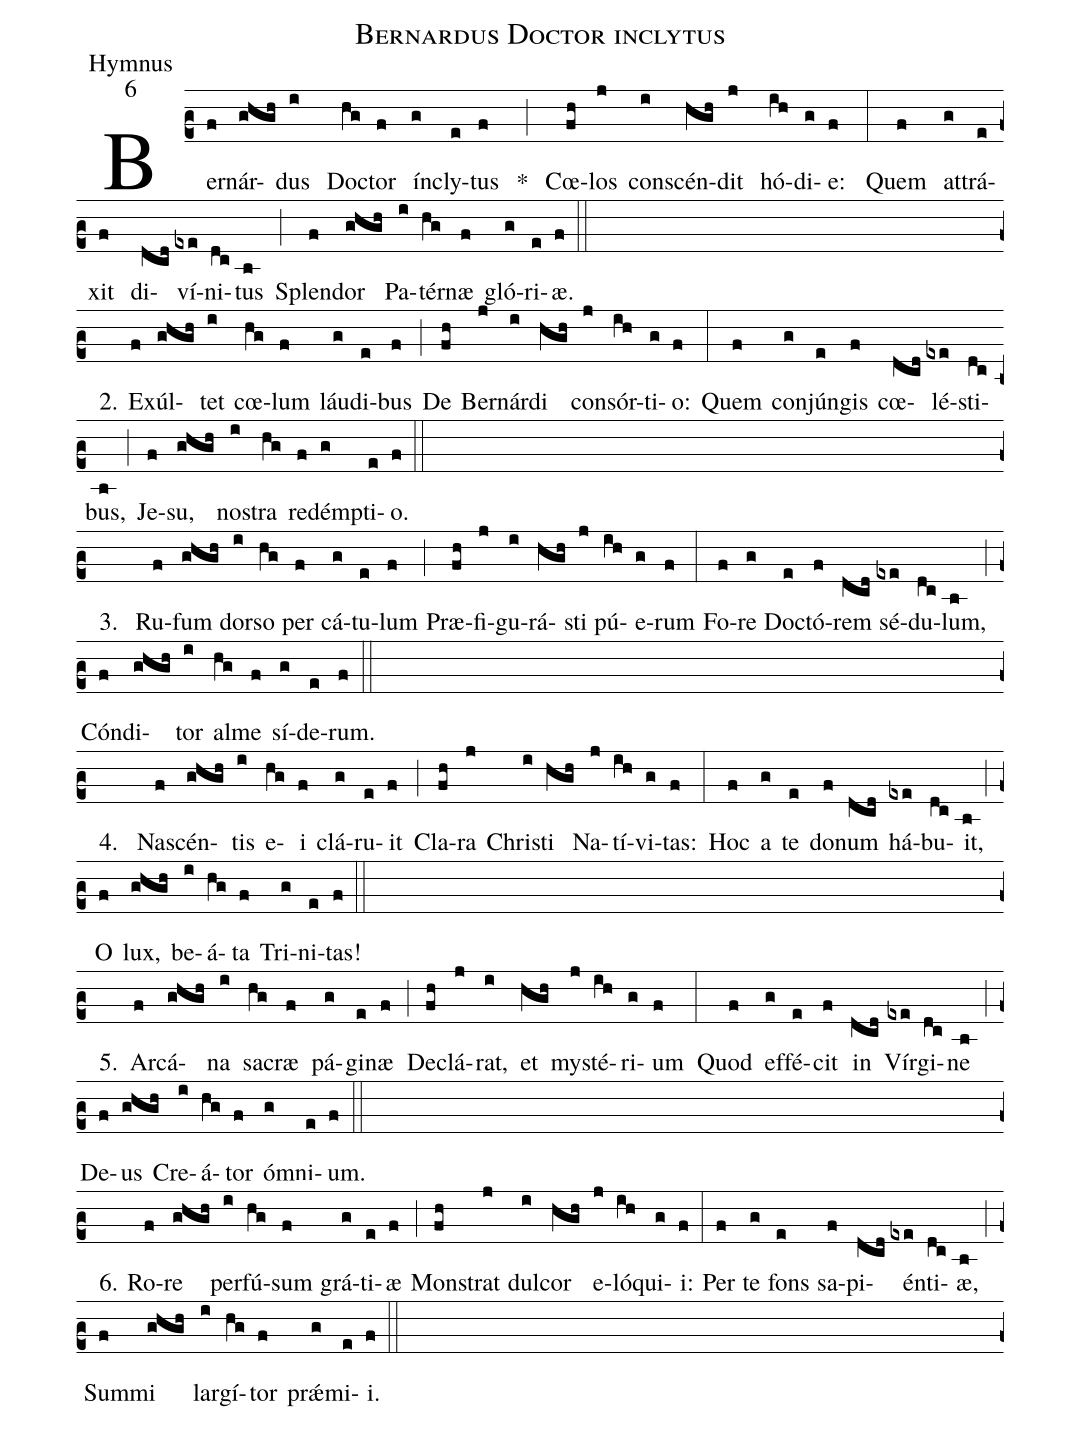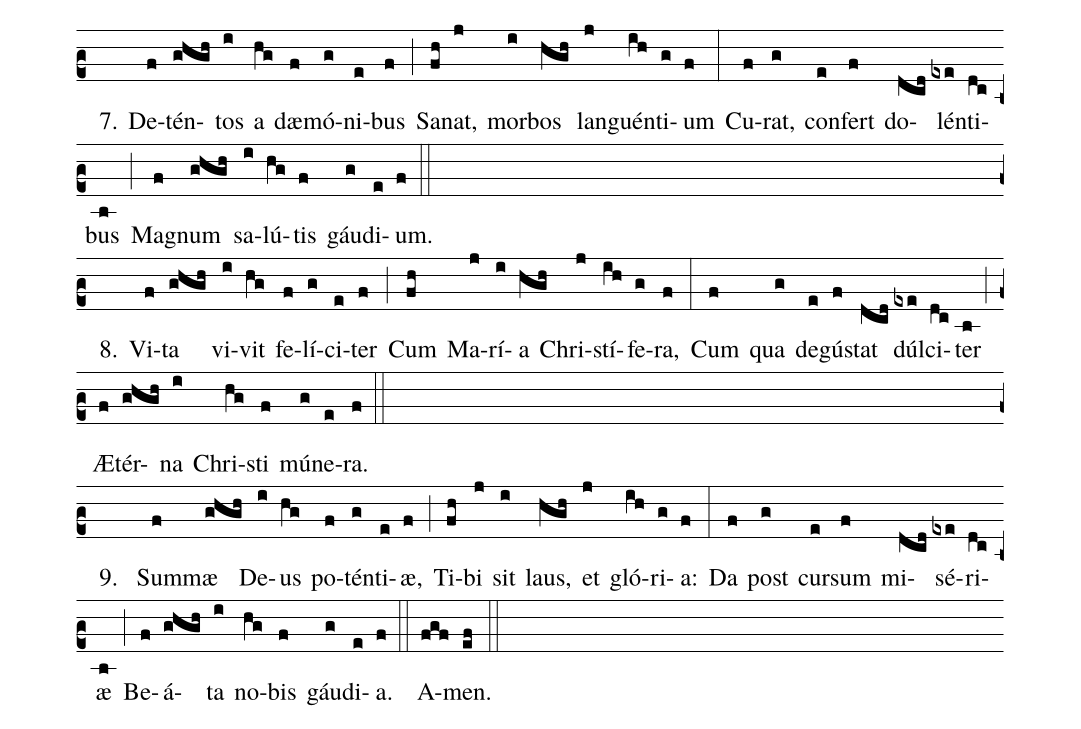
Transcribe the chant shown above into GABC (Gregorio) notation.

name:Bernardus Doctor inclytus;
office-part:Hymnus;
mode:6;
%%
(c2) Ber(f)nár(ghgh)dus (i) Do(hg)ctor (f) ín(g)cly(e)tus (f) * (;)
Cœ(fh)los(j) con(i)scén(hgh)dit (j) hó(ih)di(g)e: (f) (:)
Quem (f) at(g)trá(e)xit (f) di(dcd)ví(exe)ni(dc)tus(b) (;)
Splen(f)dor (ghgh) Pa(i)tér(hg)næ(f) gló(g)ri(e)æ. (f) (::Z)

2.() E(f)xúl(ghgh)tet(i) cœ(hg)lum(f) láu(g)di(e)bus(f) (;)
De(fh) Ber(j)nár(i)di(hgh) con(j)sór(ih)ti(g)o:(f) (:)
Quem(f) con(g)jún(e)gis(f) cœ(dcd)lé(exe)sti(dc)bus,(b) (;)
Je(f)su,(ghgh) no(i)stra(hg) re(f)dém(g)pti(e)o.(f)  (::Z)

3. () Ru(f)fum(ghgh) dor(i)so(hg) per(f) cá(g)tu(e)lum(f) (;)
Præ(fh)fi(j)gu(i)rá(hgh)sti(j) pú(ih)e(g)rum(f) (:)
Fo(f)re(g) Do(e)ctó(f)rem(dcd) sé(exe)du(dc)lum,(b) (;)
Cón(f)di(ghgh)tor(i) al(hg)me(f) sí(g)de(e)rum.(f) (::Z)

4. () Na(f)scén(ghgh)tis(i) e(hg)i(f) clá(g)ru(e)it(f) (;)
Cla(fh)ra(j) Chri(i)sti(hgh) Na(j)tí(ih)vi(g)tas:(f) (:)
Hoc(f) a(g) te(e) do(f)num(dcd) há(exe)bu(dc)it,(b) (;)
O(f) lux,(ghgh) be(i)á(hg)ta(f) Tri(g)ni(e)tas!(f)  (::Z)

5.() Ar(f)cá(ghgh)na(i) sa(hg)cræ(f) pá(g)gi(e)næ(f) (;)
De(fh)clá(j)rat,(i) et(hgh) my(j)sté(ih)ri(g)um(f) (:)
Quod(f) ef(g)fé(e)cit(f) in(dcd) Vír(exe)gi(dc)ne(b) (;)
De(f)us(ghgh) Cre(i)á(hg)tor(f) óm(g)ni(e)um.(f)  (::Z)

6.() Ro(f)re(ghgh) per(i)fú(hg)sum(f) grá(g)ti(e)æ(f) (;)
Mon(fh)strat(j) dul(i)cor(hgh) e(j)ló(ih)qui(g)i:(f) (:)
Per(f) te(g) fons(e) sa(f)pi(dcd)én(exe)ti(dc)æ,(b) (;)
Sum(f)mi(ghgh) lar(i)gí(hg)tor(f) prǽ(g)mi(e)i.(f)  (::Z)

7.() De(f)tén(ghgh)tos(i) a(hg) dæ(f)mó(g)ni(e)bus(f) (;)
Sa(fh)nat,(j) mor(i)bos(hgh) lan(j)guén(ih)ti(g)um(f) (:)
Cu(f)rat,(g) con(e)fert(f) do(dcd)lén(exe)ti(dc)bus(b) (;)
Ma(f)gnum(ghgh) sa(i)lú(hg)tis(f) gáu(g)di(e)um.(f)  (::Z)

8.() Vi(f)ta(ghgh) vi(i)vit(hg) fe(f)lí(g)ci(e)ter(f) (;)
Cum(fh) Ma(j)rí(i)a(hgh) Chri(j)stí(ih)fe(g)ra,(f) (:)
Cum(f) qua(g) de(e)gú(f)stat(dcd) dúl(exe)ci(dc)ter(b) (;)
Æ(f)tér(ghgh)na(i) Chri(hg)sti(f) mú(g)ne(e)ra.(f)  (::Z)

9. () Sum(f)mæ(ghgh) De(i)us(hg) po(f)tén(g)ti(e)æ,(f) (;)
Ti(fh)bi(j) sit(i) laus,(hgh) et(j) gló(ih)ri(g)a:(f) (:)
Da(f) post(g) cur(e)sum(f) mi(dcd)sé(exe)ri(dc)æ(b) (;)
Be(f)á(ghgh)ta(i) no(hg)bis(f) gáu(g)di(e)a.(f) (::)
A(fgf)men.(ef) (::)
